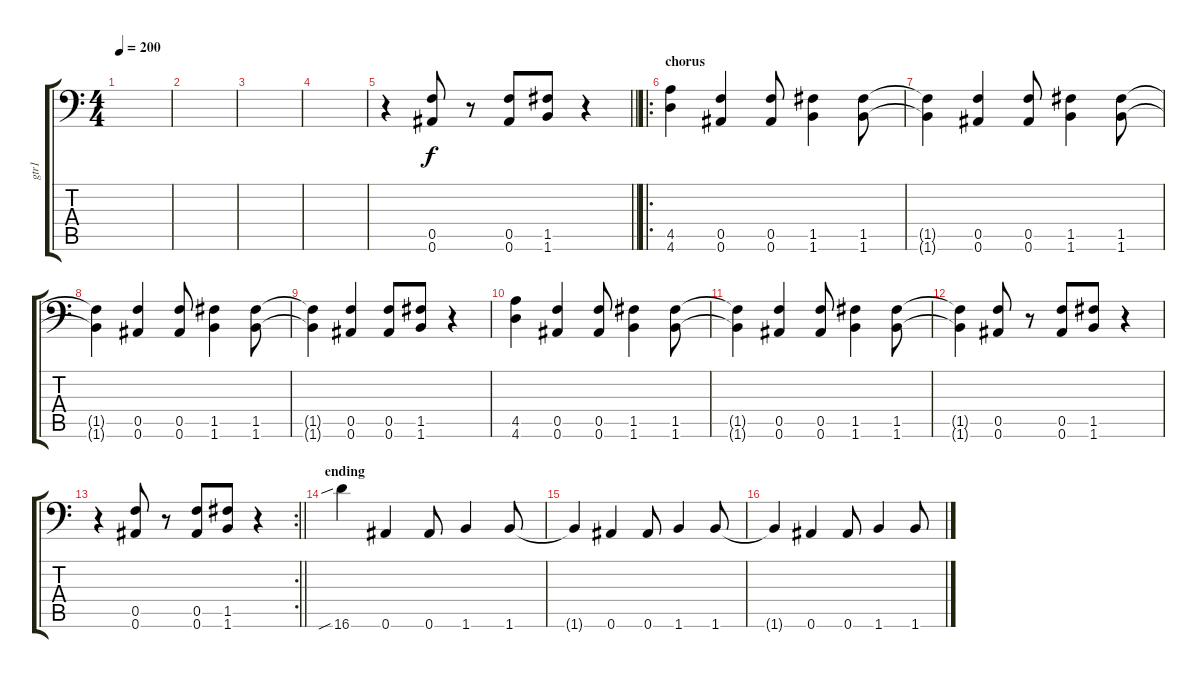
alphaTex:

\track ("gtr1" "gtr1") {instrument overdrivenguitar}
\staff {score tabs}
\tuning (C4 G3 Eb3 Bb2 F2 Bb1) {hide}
\ts (4 4)
\tempo 200
\clef f4
\ks c
|
|
|
|
\barLineRight lightlight
r.4 (0.5 0.6).8 r.8 (0.5 0.6).8 (1.5 1.6).8 r.4 |
\ro
\section ("" "chorus")
(4.5 4.6).4 (0.5 0.6).4 (0.5 0.6).8 (1.5 1.6).4 (1.5 1.6).8 |
(1.5{t} 1.6{t}).4 (0.5 0.6).4 (0.5 0.6).8 (1.5 1.6).4 (1.5 1.6).8 |
(1.5{t} 1.6{t}).4 (0.5 0.6).4 (0.5 0.6).8 (1.5 1.6).4 (1.5 1.6).8 |
(1.5{t} 1.6{t}).4 (0.5 0.6).4 (0.5 0.6).8 (1.5 1.6).8 r.4 |
(4.5 4.6).4 (0.5 0.6).4 (0.5 0.6).8 (1.5 1.6).4 (1.5 1.6).8 |
(1.5{t} 1.6{t}).4 (0.5 0.6).4 (0.5 0.6).8 (1.5 1.6).4 (1.5 1.6).8 |
(1.5{t} 1.6{t}).4 (0.5 0.6).8 r.8 (0.5 0.6).8 (1.5 1.6).8 r.4 |
\rc 2
\barLineRight lightlight
r.4 (0.5 0.6).8 r.8 (0.5 0.6).8 (1.5 1.6).8 r.4 |
\section ("" "ending")
16.6{sib}.4 0.6.4 0.6.8 1.6.4 1.6.8 |
1.6{t}.4 0.6.4 0.6.8 1.6.4 1.6.8 |
1.6{t}.4 0.6.4 0.6.8 1.6.4 1.6.8
